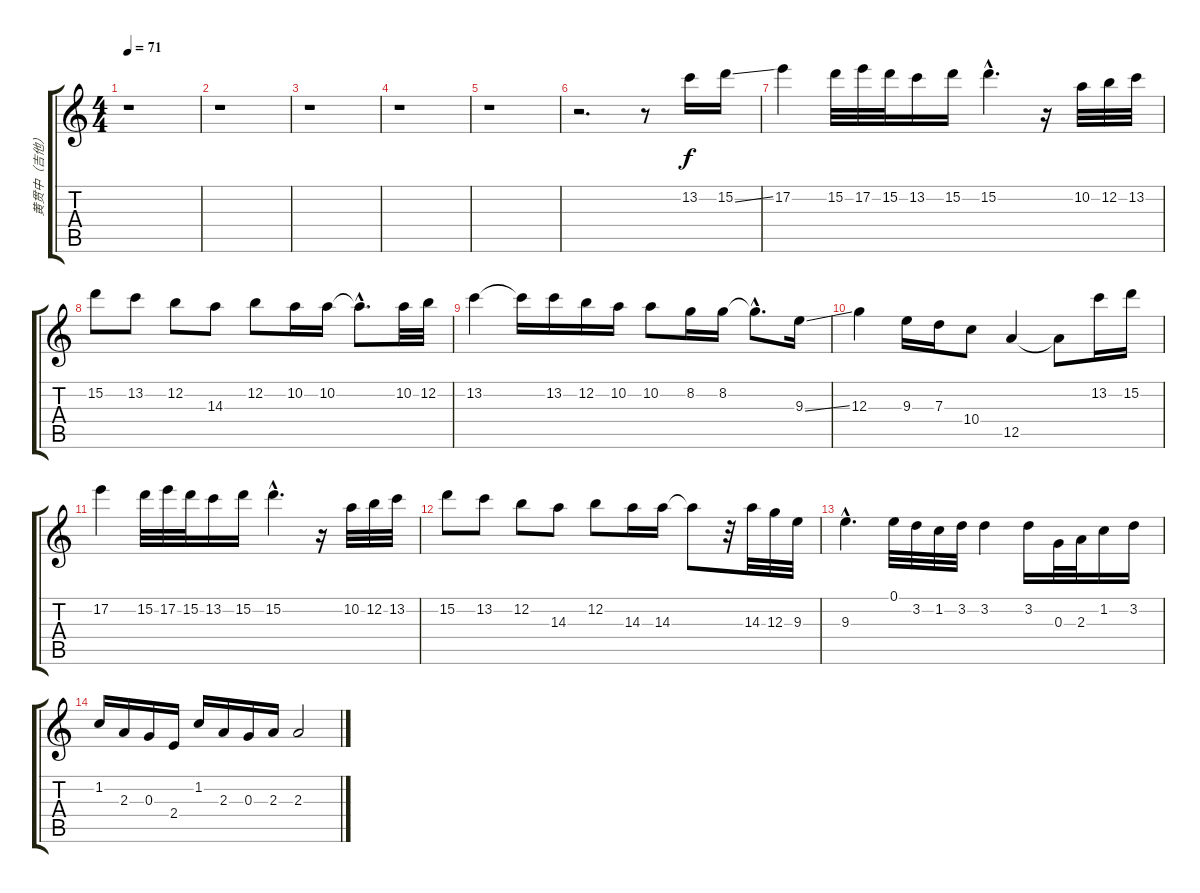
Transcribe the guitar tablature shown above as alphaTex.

\track ("黄贯中（吉他）" "黄贯中（吉他）") {instrument acousticguitarsteel}
\staff {score tabs}
\tuning (E4 B3 G3 D3 A2 E2) {hide}
\ts (4 4)
\tempo 71
\clef g2
\ks c
r.1{dy f} |
r.1 |
r.1 |
r.1 |
r.1 |
r.2{d} r.8{volume 16} 13.2.16 15.2{ss}.16 |
17.2.4 15.2.32 17.2.32 15.2.32 13.2.16 15.2.16 15.2{hac}.4{d} r.16 10.2.32 12.2.32 13.2.32 |
15.2.8 13.2.8 12.2.8 14.3.8 12.2.8 10.2.16 10.2.16 10.2{hac t}.8{d} 10.2.32 12.2.32 |
13.2.4 13.2{t}.16 13.2.16 12.2.16 10.2.16 10.2.8 8.2.16 8.2.16 8.2{hac t}.8{d} 9.3{ss}.16 |
12.3.4 9.3.16 7.3.16 10.4.8 12.5.4 12.5{t}.8 13.2.16 15.2.16 |
17.2.4 15.2.32 17.2.32 15.2.32 13.2.16 15.2.16 15.2{hac}.4{d} r.16 10.2.32 12.2.32 13.2.32 |
15.2.8 13.2.8 12.2.8 14.3.8 12.2.8 14.3.16 14.3.16 14.3{t}.8 r.32 14.3.32 12.3.32 9.3.32 |
9.3{hac}.4{d} 0.1.32 3.2.32 1.2.32 3.2.32 3.2.4 3.2.16 0.3.32 2.3.32 1.2.16 3.2.16 |
1.2.16 2.3.16 0.3.16 2.4.16 1.2.16 2.3.16 0.3.16 2.3.16 2.3.2
